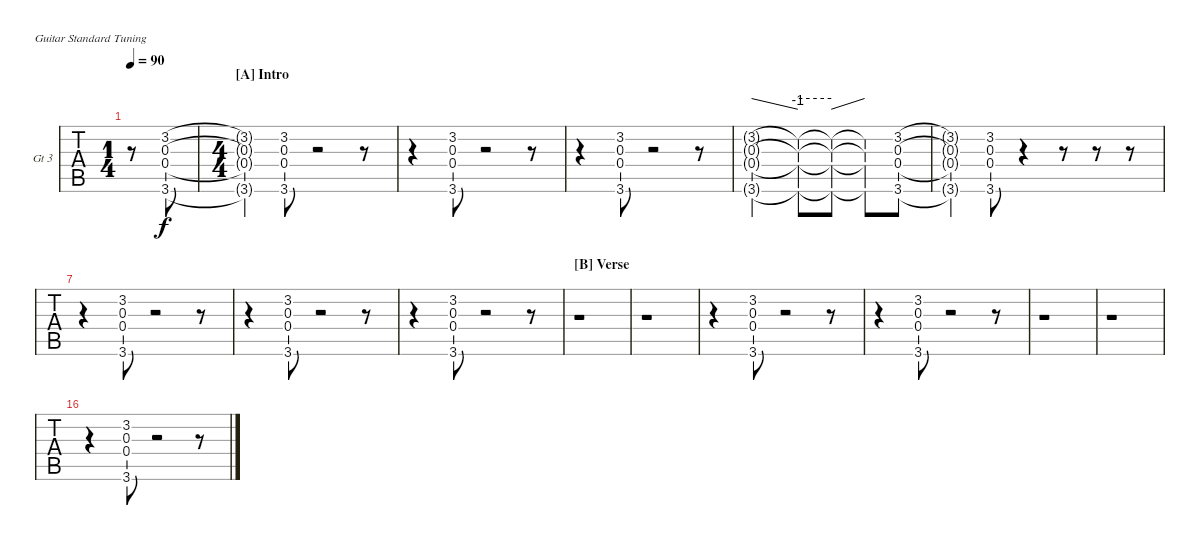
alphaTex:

\bracketExtendMode nobrackets
\firstSystemTrackNameOrientation horizontal
\otherSystemsTrackNameOrientation horizontal
\defaultBarNumberDisplay FirstOfSystem
\track ("Guitar 3" "Gt 3") {instrument distortionguitar}
\staff {tabs}
\tuning (E4 B3 G3 D3 A2 E2)
\ts (1 4)
\tempo 90
\clef g2
\ks c
r.8{dy f instrument distortionguitar} (3.2 0.3 0.4 3.6).8 |
\ts (4 4)
\section ("A" "Intro")
(3.2{t} 0.3{t} 0.4{t} 3.6{t}).4 (3.2 0.3 0.4 3.6).8 r.2 r.8 |
r.4 (3.2 0.3 0.4 3.6).8 r.2 r.8 |
r.4 (3.2 0.3 0.4 3.6).8 r.2 r.8 |
(3.2{g} 0.3{g} 0.4{g} 3.6{g}).2{tbe (dive default 0 0 45 -4)} (3.2{t} 0.3{t} 0.4{t} 3.6{t}).8{tbe (hold default 0 0 60 0)} (0.3{t} 0.4{t} 3.2{t} 3.6{t}).8{tbe (dive default 0 -4 45 0)} (0.3{t} 3.2{t} 0.4{t} 3.6{t}).8 (3.2 0.3 0.4 3.6).8 |
(3.2{t} 0.3{t} 0.4{t} 3.6{t}).4 (3.2 0.3 0.4 3.6).8 r.4 r.8 r.8 r.8 |
r.4 (3.2 0.3 0.4 3.6).8 r.2 r.8 |
r.4 (3.2 0.3 0.4 3.6).8 r.2 r.8 |
r.4 (3.2 0.3 0.4 3.6).8 r.2 r.8 |
\section ("B" "Verse")
r.1 |
r.1 |
r.4 (3.2 0.3 0.4 3.6).8 r.2 r.8 |
r.4 (3.2 0.3 0.4 3.6).8 r.2 r.8 |
r.1 |
r.1 |
r.4 (3.2 0.3 0.4 3.6).8 r.2 r.8
